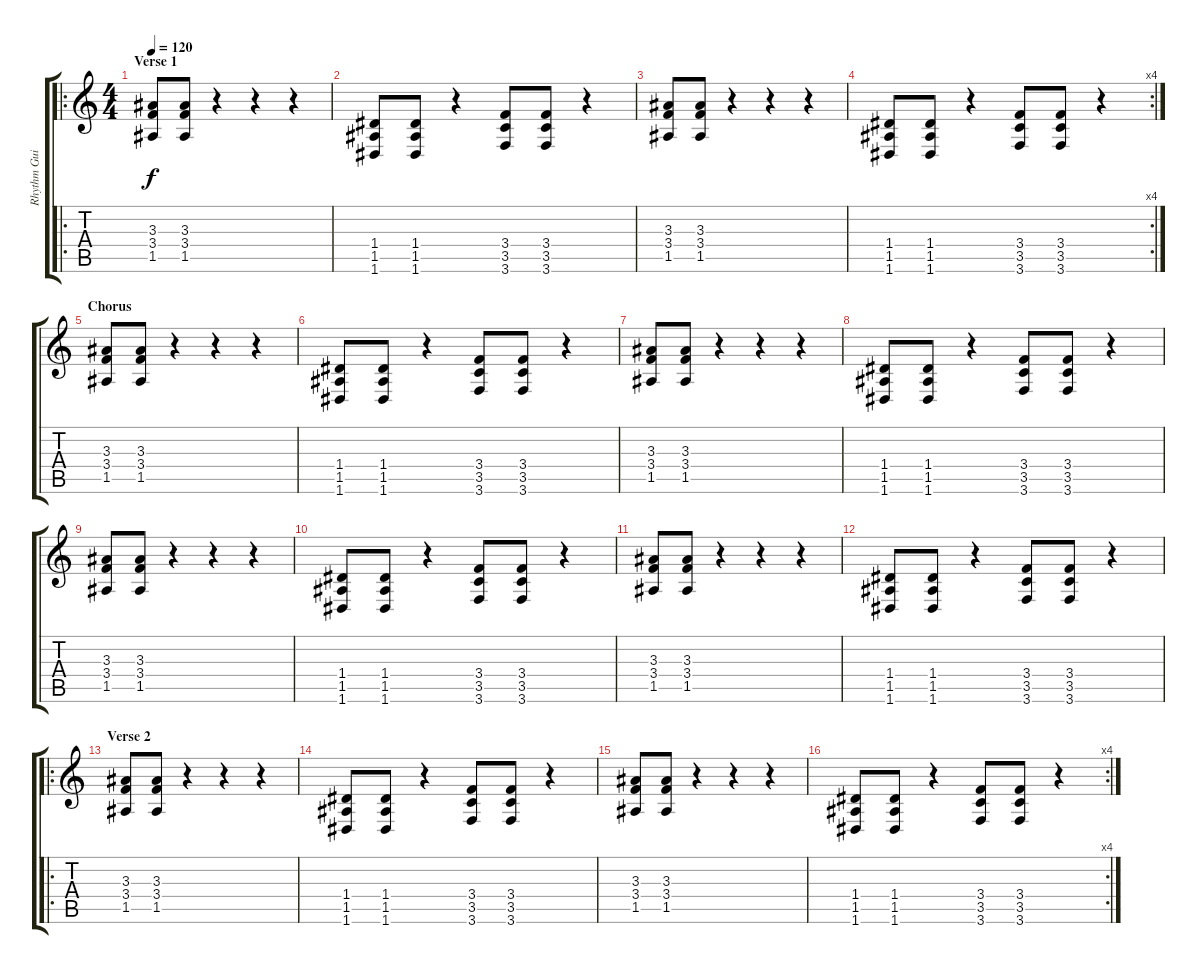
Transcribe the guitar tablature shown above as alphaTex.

\track ("Rhythm Guitar" "Rhythm Gui") {instrument distortionguitar}
\staff {score tabs}
\tuning (E4 B3 G3 D3 A2 D2) {hide}
\ro
\ts (4 4)
\section ("" "Verse 1")
\tempo 120
\clef g2
\ks c
(3.3 3.4 1.5).8{dy f} (3.3 3.4 1.5).8 r.4 r.4 r.4 |
(1.4 1.5 1.6).8 (1.4 1.5 1.6).8 r.4 (3.4 3.5 3.6).8 (3.4 3.5 3.6).8 r.4 |
(3.3 3.4 1.5).8 (3.3 3.4 1.5).8 r.4 r.4 r.4 |
\rc 4
(1.4 1.5 1.6).8 (1.4 1.5 1.6).8 r.4 (3.4 3.5 3.6).8 (3.4 3.5 3.6).8 r.4 |
\section ("" "Chorus")
(3.3 3.4 1.5).8 (3.3 3.4 1.5).8 r.4 r.4 r.4 |
(1.4 1.5 1.6).8 (1.4 1.5 1.6).8 r.4 (3.4 3.5 3.6).8 (3.4 3.5 3.6).8 r.4 |
(3.3 3.4 1.5).8 (3.3 3.4 1.5).8 r.4 r.4 r.4 |
(1.4 1.5 1.6).8 (1.4 1.5 1.6).8 r.4 (3.4 3.5 3.6).8 (3.4 3.5 3.6).8 r.4 |
(3.3 3.4 1.5).8 (3.3 3.4 1.5).8 r.4 r.4 r.4 |
(1.4 1.5 1.6).8 (1.4 1.5 1.6).8 r.4 (3.4 3.5 3.6).8 (3.4 3.5 3.6).8 r.4 |
(3.3 3.4 1.5).8 (3.3 3.4 1.5).8 r.4 r.4 r.4 |
(1.4 1.5 1.6).8 (1.4 1.5 1.6).8 r.4 (3.4 3.5 3.6).8 (3.4 3.5 3.6).8 r.4 |
\ro
\section ("" "Verse 2")
(3.3 3.4 1.5).8 (3.3 3.4 1.5).8 r.4 r.4 r.4 |
(1.4 1.5 1.6).8 (1.4 1.5 1.6).8 r.4 (3.4 3.5 3.6).8 (3.4 3.5 3.6).8 r.4 |
(3.3 3.4 1.5).8 (3.3 3.4 1.5).8 r.4 r.4 r.4 |
\rc 4
(1.4 1.5 1.6).8 (1.4 1.5 1.6).8 r.4 (3.4 3.5 3.6).8 (3.4 3.5 3.6).8 r.4
